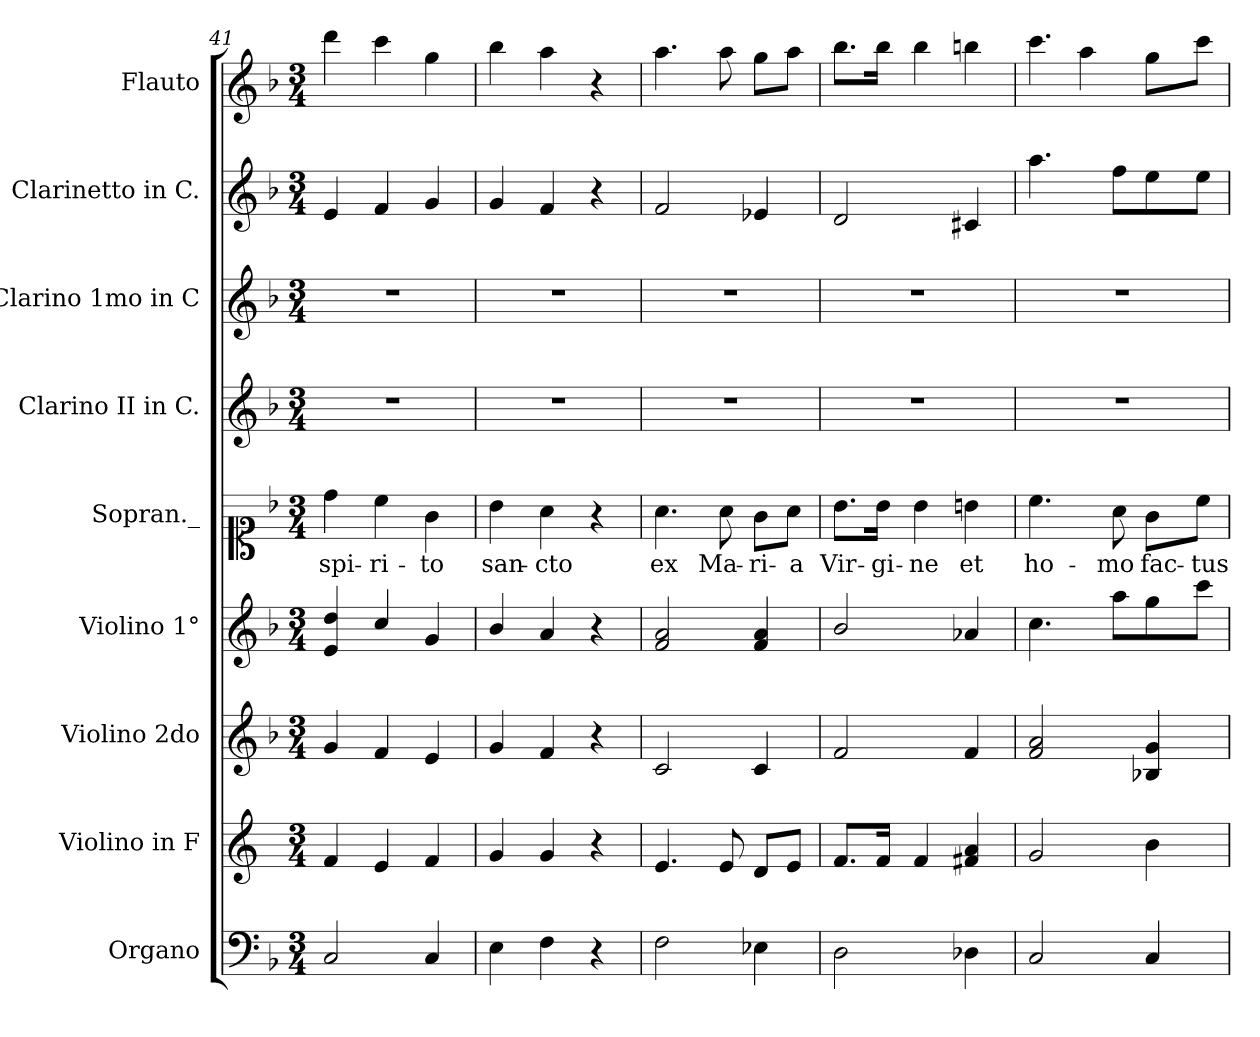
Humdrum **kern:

**kern	**kern	**kern	**kern	**kern	**text	**kern	**kern	**kern	**kern
*part9	*part8	*part7	*part6	*part5	*part5	*part4	*part3	*part2	*part1
*staff9	*staff8	*staff7	*staff6	*staff5	*staff5	*staff4	*staff3	*staff2	*staff1
*I"Organo	*I"Violino in F	*I"Violino 2do	*I"Violino 1°	*I"Sopran._	*	*I"Clarino II in C.	*I"Clarino 1mo in C	*I"Clarinetto in C.	*I"Flauto
*I'org	*I'vl in F	*I'vl 2	*I'vl 1	*I'S	*	*I'clno 2 in C	*I'clno 1 in C	*I'cl in C	*I'fl
*clefF4	*clefG2	*clefG2	*clefG2	*clefC1	*	*clefG2	*clefG2	*clefG2	*clefG2
*	*ITrd-3c-5	*	*	*	*	*	*	*	*
*k[b-]	*k[b-]	*k[b-]	*k[b-]	*k[b-]	*	*k[b-]	*k[b-]	*k[b-]	*k[b-]
*M3/4	*M3/4	*M3/4	*M3/4	*M3/4	*	*M3/4	*M3/4	*M3/4	*M3/4
=41	=41	=41	=41	=41	=41	=41	=41	=41	=41
2C/	4b-/	4g/	4e/ 4dd/	4dd\	spi-	2.r	2.r	4e/	4ddd\
.	4a/	4f/	4cc/	4cc\	-ri-	.	.	4f/	4ccc\
4C/	4b-/	4e/	4g/	4g\	-to	.	.	4g/	4gg\
=42	=42	=42	=42	=42	=42	=42	=42	=42	=42
4E\	4cc/	4g/	4b-/	4b-\	san-	2.r	2.r	4g/	4bb-\
4F\	4cc/	4f/	4a/	4a\	-cto	.	.	4f/	4aa\
4r	4r	4r	4r	4r	.	.	.	4r	4r
=43	=43	=43	=43	=43	=43	=43	=43	=43	=43
2F\	4.a/	2c/	2f/ 2a/	4.a\	ex	2.r	2.r	2f/	4.aa\
.	8a/	.	.	8a\	Ma-	.	.	.	8aa\
4E-X\	8g/L	4c/	4f/ 4a/	8g\L	-ri-	.	.	4e-X/	8gg\L
.	8a/J	.	.	8a\J	-a	.	.	.	8aa\J
=44	=44	=44	=44	=44	=44	=44	=44	=44	=44
2D\	8.b-/L	2f/	2b-/	8.b-\L	Vir-	2.r	2.r	2d/	8.bb-\L
.	16b-/Jk	.	.	16b-\Jk	-gi-	.	.	.	16bb-\Jk
.	4b-/	.	.	4b-\	-ne	.	.	.	4bb-\
4D-X\	4bn/ 4dd/	4f/	4a-X/	4bn\	et	.	.	4c#X/	4bbn\
=45	=45	=45	=45	=45	=45	=45	=45	=45	=45
!	!	!	!	!	!	!	!	!	!LO:N:vis=4.
2C/	2cc/	2f/ 2a/	4.cc\	4.cc\	ho-	2.r	2.r	4.aa\	4ccc\
.	.	.	.	.	.	.	.	.	4aa\
.	.	.	8aa\L	8a\	-mo	.	.	8ff\L	.
4C/	4ee\	4B-X/ 4g/	8gg\	8g\L	fac-	.	.	8ee\	8gg\L
.	.	.	8ccc\J	8cc\J	-tus	.	.	8ee\J	8ccc\J
=	=	=	=	=	=	=	=	=	=
*-	*-	*-	*-	*-	*-	*-	*-	*-	*-
